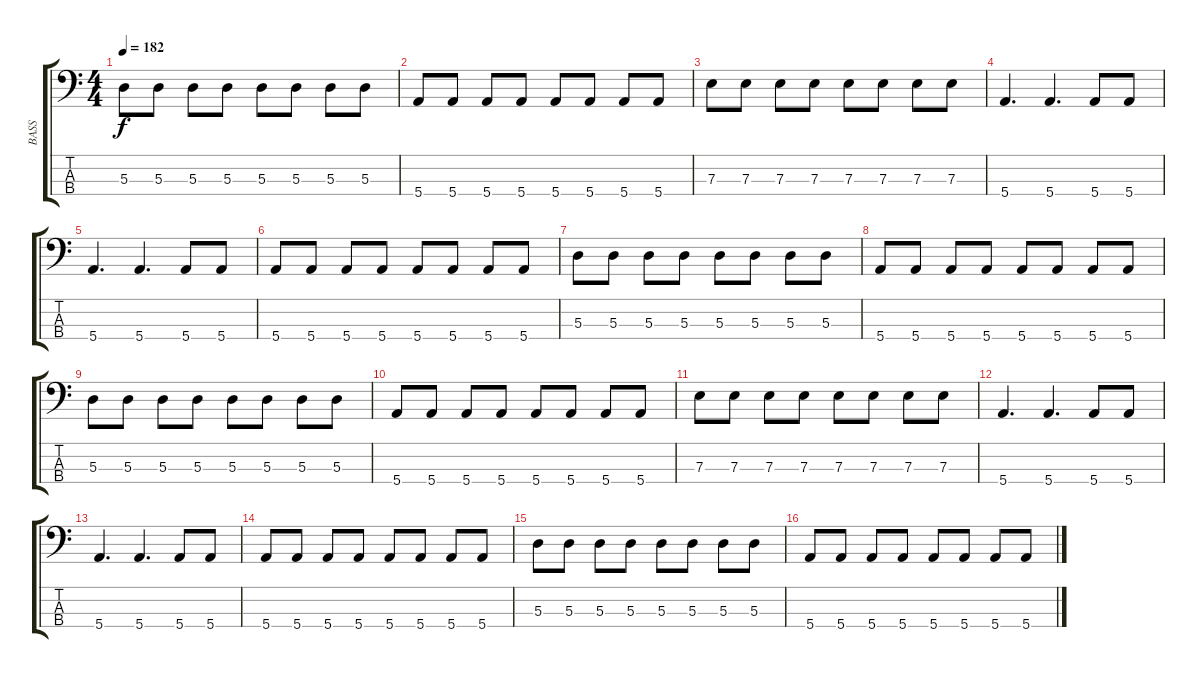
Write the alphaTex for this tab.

\track ("BASS" "BASS") {instrument electricbasspick}
\staff {score tabs}
\tuning (G2 D2 A1 E1) {hide}
\ts (4 4)
\tempo 182
\clef f4
\ks c
5.3.8{dy f} 5.3.8 5.3.8 5.3.8 5.3.8 5.3.8 5.3.8 5.3.8 |
5.4.8 5.4.8 5.4.8 5.4.8 5.4.8 5.4.8 5.4.8 5.4.8 |
7.3.8 7.3.8 7.3.8 7.3.8 7.3.8 7.3.8 7.3.8 7.3.8 |
5.4.4{d} 5.4.4{d} 5.4.8 5.4.8 |
5.4.4{d} 5.4.4{d} 5.4.8 5.4.8 |
5.4.8 5.4.8 5.4.8 5.4.8 5.4.8 5.4.8 5.4.8 5.4.8 |
5.3.8 5.3.8 5.3.8 5.3.8 5.3.8 5.3.8 5.3.8 5.3.8 |
5.4.8 5.4.8 5.4.8 5.4.8 5.4.8 5.4.8 5.4.8 5.4.8 |
5.3.8 5.3.8 5.3.8 5.3.8 5.3.8 5.3.8 5.3.8 5.3.8 |
5.4.8 5.4.8 5.4.8 5.4.8 5.4.8 5.4.8 5.4.8 5.4.8 |
7.3.8 7.3.8 7.3.8 7.3.8 7.3.8 7.3.8 7.3.8 7.3.8 |
5.4.4{d} 5.4.4{d} 5.4.8 5.4.8 |
5.4.4{d} 5.4.4{d} 5.4.8 5.4.8 |
5.4.8 5.4.8 5.4.8 5.4.8 5.4.8 5.4.8 5.4.8 5.4.8 |
5.3.8 5.3.8 5.3.8 5.3.8 5.3.8 5.3.8 5.3.8 5.3.8 |
5.4.8 5.4.8 5.4.8 5.4.8 5.4.8 5.4.8 5.4.8 5.4.8
